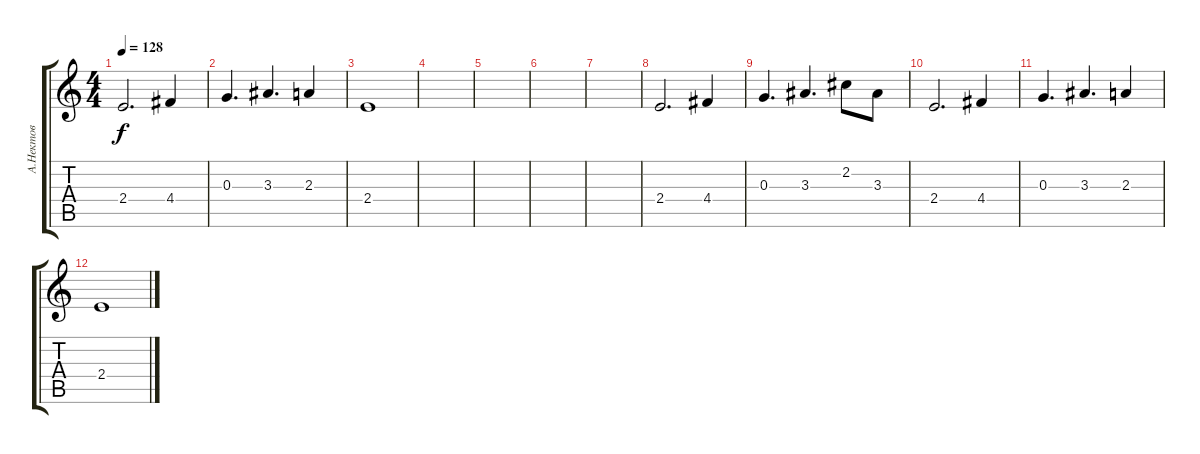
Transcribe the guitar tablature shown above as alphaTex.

\track ("А.Нектов" "А.Нектов") {instrument overdrivenguitar}
\staff {score tabs}
\tuning (E4 B3 G3 D3 A2 E2) {hide}
\ts (4 4)
\tempo 128
\clef g2
\ks c
2.4.2{d dy f} 4.4.4 |
0.3.4{d} 3.3.4{d} 2.3.4 |
2.4.1 |
|
|
|
|
2.4.2{d} 4.4.4 |
0.3.4{d} 3.3.4{d} 2.2.8 3.3.8 |
2.4.2{d} 4.4.4 |
0.3.4{d} 3.3.4{d} 2.3.4 |
2.4.1
